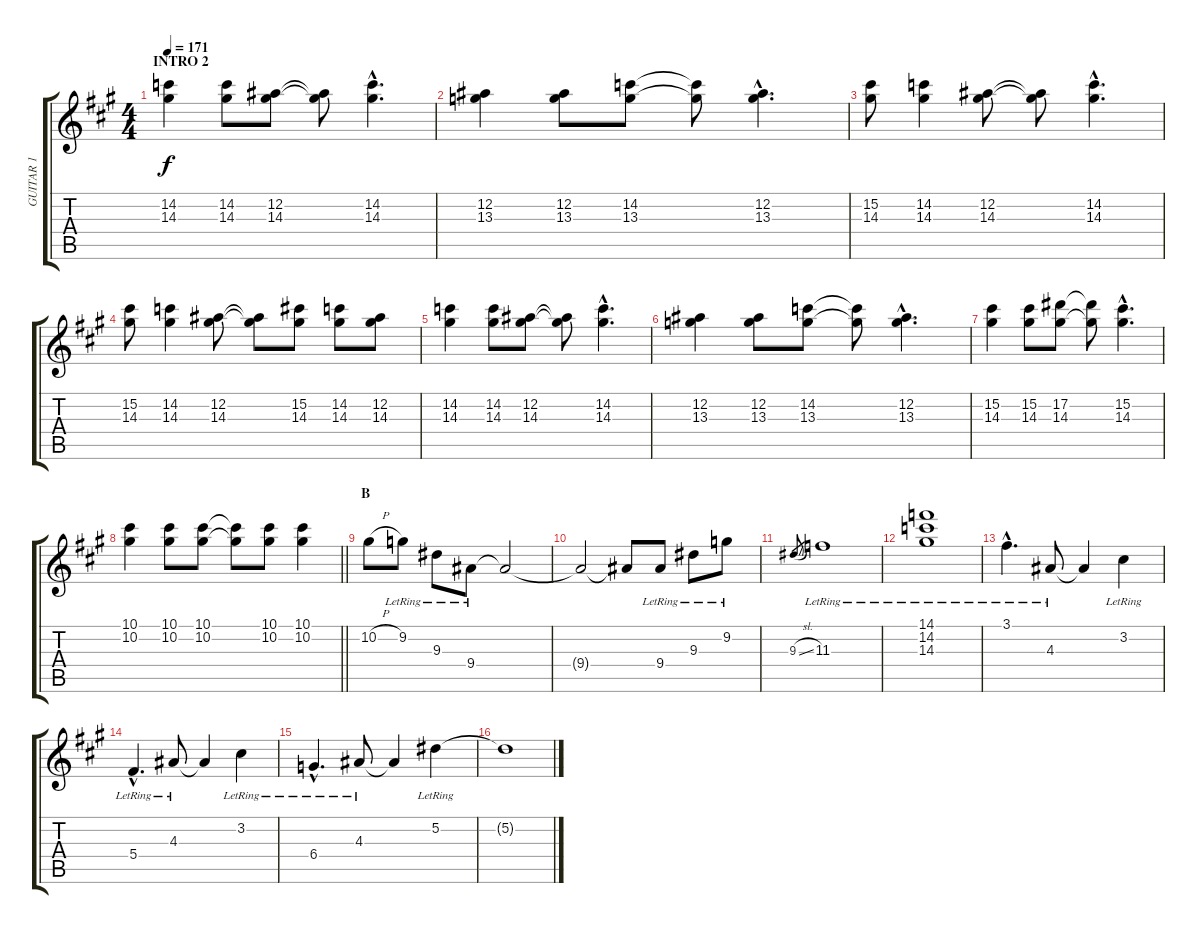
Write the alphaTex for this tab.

\track ("GUITAR 1" "GUITAR 1") {instrument distortionguitar}
\staff {score tabs}
\tuning (Eb4 Bb3 Gb3 Db3 Ab2 Eb2) {hide}
\ts (4 4)
\section ("" "INTRO 2")
\tempo 171
\clef g2
\ks a
(14.2 14.3).4{dy f} (14.2 14.3).8 (12.2 14.3).8 (12.2{t} 14.3{t}).8 (14.2{hac} 14.3{hac}).4{d} |
(12.2 13.3).4 (12.2 13.3).8 (14.2 13.3).8 (14.2{t} 13.3{t}).8 (12.2{hac} 13.3{hac}).4{d} |
(15.2 14.3).8 (14.2 14.3).4 (12.2 14.3).8 (12.2{t} 14.3{t}).8 (14.2{hac} 14.3{hac}).4{d} |
(15.2 14.3).8 (14.2 14.3).4 (12.2 14.3).8 (12.2{t} 14.3{t}).8 (15.2 14.3).8 (14.2 14.3).8 (12.2 14.3).8 |
(14.2 14.3).4 (14.2 14.3).8 (12.2 14.3).8 (12.2{t} 14.3{t}).8 (14.2{hac} 14.3{hac}).4{d} |
(12.2 13.3).4 (12.2 13.3).8 (14.2 13.3).8 (14.2{t} 13.3{t}).8 (12.2{hac} 13.3{hac}).4{d} |
(15.2 14.3).4 (15.2 14.3).8 (17.2 14.3).8 (17.2{t} 14.3{t}).8 (15.2{hac} 14.3{hac}).4{d} |
\barLineRight lightlight
(10.1 10.2).4 (10.1 10.2).8 (10.1 10.2).8 (10.1{t} 10.2{t}).8 (10.1 10.2).8 (10.1 10.2).4 |
\section ("" "B")
10.2{h}.8{instrument electricguitarclean} 9.2{lr}.8 9.3{lr}.8 9.4{lr}.8 9.4{t}.2 |
9.4{t}.2 9.4{t}.8 9.4{lr}.8 9.3{lr}.8 9.2{lr}.8 |
9.3{sl}.8{gr} 11.3{lr}.1 |
(14.1{lr} 14.2{lr} 14.3{lr}).1 |
3.1{hac lr}.4{d} 4.3{lr}.8 4.3{t}.4 3.2{lr}.4 |
5.4{hac lr}.4{d} 4.3{lr}.8 4.3{t}.4 3.2{lr}.4 |
6.4{hac lr}.4{d} 4.3{lr}.8 4.3{t}.4 5.2{lr}.4 |
5.2{t}.1
